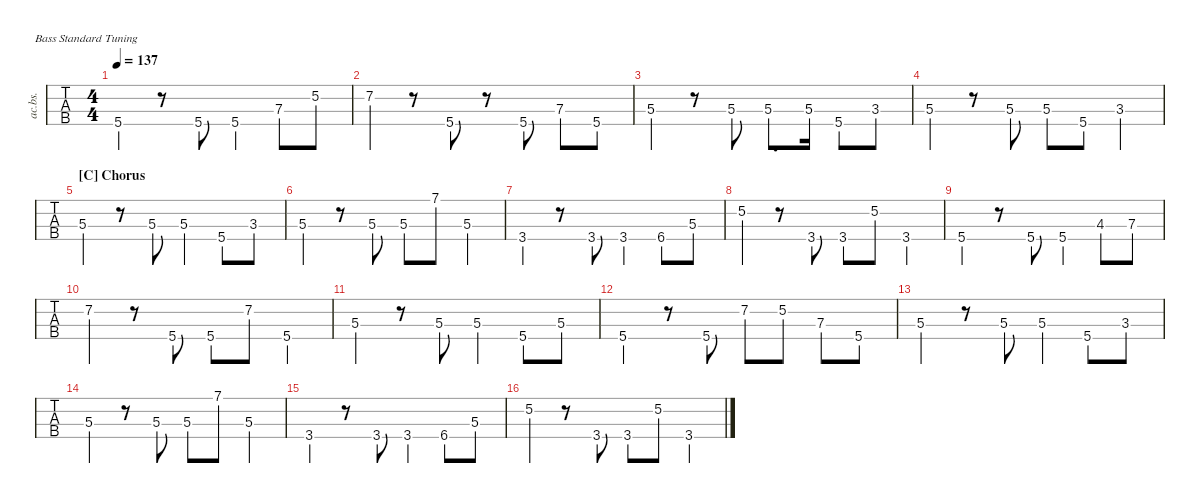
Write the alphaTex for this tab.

\defaultSystemsLayout 4
\hideDynamics
\bracketExtendMode nobrackets
\track ("Acoustic Bass" "ac.bs.") {defaultSystemsLayout 4 instrument acousticbass}
\staff {tabs}
\tuning (G2 D2 A1 E1)
\ts (4 4)
\tempo 137
\clef f4
\ks f
5.4{acc forcenatural}.4{dy mf} r.8 5.4{acc forcenatural}.8 5.4{acc forcenatural}.4 7.3{acc forcenatural}.8 5.2{acc forcenatural}.8 |
7.2{acc forcenatural}.4 r.8 5.4{acc forcenatural}.8 r.8 5.4{acc forcenatural}.8 7.3{acc forcenatural}.8 5.4{acc forcenatural}.8 |
5.3{acc forcenatural}.4 r.8 5.3{acc forcenatural}.8 5.3{acc forcenatural}.8{d} 5.3{acc forcenatural}.16 5.4{acc forcenatural}.8 3.3{acc forcenatural}.8 |
5.3{acc forcenatural}.4 r.8 5.3{acc forcenatural}.8 5.3{acc forcenatural}.8 5.4{acc forcenatural}.8 3.3{acc forcenatural}.4 |
\section ("C" "Chorus")
5.3{acc forcenatural}.4 r.8 5.3{acc forcenatural}.8 5.3{acc forcenatural}.4 5.4{acc forcenatural}.8 3.3{acc forcenatural}.8 |
5.3{acc forcenatural}.4 r.8 5.3{acc forcenatural}.8 5.3{acc forcenatural}.8 7.1{acc forcenatural}.8 5.3{acc forcenatural}.4 |
3.4{acc forcenatural}.4 r.8 3.4{acc forcenatural}.8 3.4{acc forcenatural}.4 6.4{acc b}.8 5.3{acc forcenatural}.8 |
5.2{acc forcenatural}.4 r.8 3.4{acc forcenatural}.8 3.4{acc forcenatural}.8 5.2{acc forcenatural}.8 3.4{acc forcenatural}.4 |
5.4{acc forcenatural}.4 r.8 5.4{acc forcenatural}.8 5.4{acc forcenatural}.4 4.3{acc b}.8 7.3{acc forcenatural}.8 |
7.2{acc forcenatural}.4 r.8 5.4{acc forcenatural}.8 5.4{acc forcenatural}.8 7.2{acc forcenatural}.8 5.4{acc forcenatural}.4 |
5.3{acc forcenatural}.4 r.8 5.3{acc forcenatural}.8 5.3{acc forcenatural}.4 5.4{acc forcenatural}.8 5.3{acc forcenatural}.8 |
5.4{acc forcenatural}.4 r.8 5.4{acc forcenatural}.8 7.2{acc forcenatural}.8 5.2{acc forcenatural}.8 7.3{acc forcenatural}.8 5.4{acc forcenatural}.8 |
5.3{acc forcenatural}.4 r.8 5.3{acc forcenatural}.8 5.3{acc forcenatural}.4 5.4{acc forcenatural}.8 3.3{acc forcenatural}.8 |
5.3{acc forcenatural}.4 r.8 5.3{acc forcenatural}.8 5.3{acc forcenatural}.8 7.1{acc forcenatural}.8 5.3{acc forcenatural}.4 |
3.4{acc forcenatural}.4 r.8 3.4{acc forcenatural}.8 3.4{acc forcenatural}.4 6.4{acc b}.8 5.3{acc forcenatural}.8 |
5.2{acc forcenatural}.4 r.8 3.4{acc forcenatural}.8 3.4{acc forcenatural}.8 5.2{acc forcenatural}.8 3.4{acc forcenatural}.4
